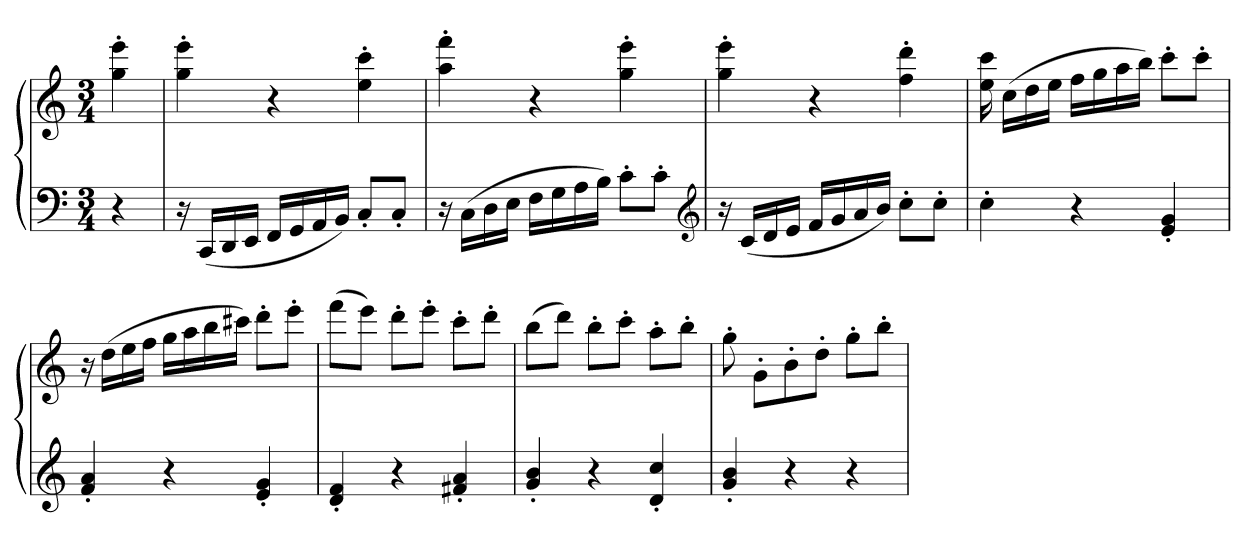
**kern	**kern
*part1	*part1
*staff2	*staff1
*clefF4	*clefG2
*k[]	*k[]
*C:	*C:
*M3/4	*M3/4
=	=
4r	4gg' 4eee'
=	=
16r	4gg' 4eee'
(16CCLL	.
16DD	.
16EEJJ	.
16FFLL	4r
16GG	.
16AA	.
16BBJJ)	.
8C'L	4ee' 4ccc'
8C'J	.
=	=
16r	4aa' 4fff'
(16CLL	.
16D	.
16EJJ	.
16FLL	4r
16G	.
16A	.
16BJJ)	.
8c'L	4gg' 4eee'
8c'J	.
*clefG2	*
=	=
16r	4gg' 4eee'
(16cLL	.
16d	.
16eJJ	.
16fLL	4r
16g	.
16a	.
16bJJ)	.
8cc'L	4ff' 4ddd'
8cc'J	.
=	=
4cc'	16ee 16ccc
.	(16ccLL
.	16dd
.	16eeJJ
4r	16ffLL
.	16gg
.	16aa
.	16bbJJ)
4e' 4g'	8ccc'L
.	8ccc'J
=	=
4f' 4a'	16r
.	(16ddLL
.	16ee
.	16ffJJ
4r	16ggLL
.	16aa
.	16bb
.	16ccc#XJJ)
4e' 4g'	8ddd'L
.	8eee'J
=	=
4d' 4f'	(8fffL
.	8eeeJ)
4r	8ddd'L
.	8eee'J
4f#X' 4a'	8ccc'L
.	8ddd'J
=	=
4g' 4b'	(8bbL
.	8dddJ)
4r	8bb'L
.	8ccc'J
4d' 4cc'	8aa'L
.	8bb'J
=	=
4g' 4b'	8gg'
.	8g'L
4r	8b'
.	8dd'J
4r	8gg'L
.	8bb'J
=	=
*-	*-
